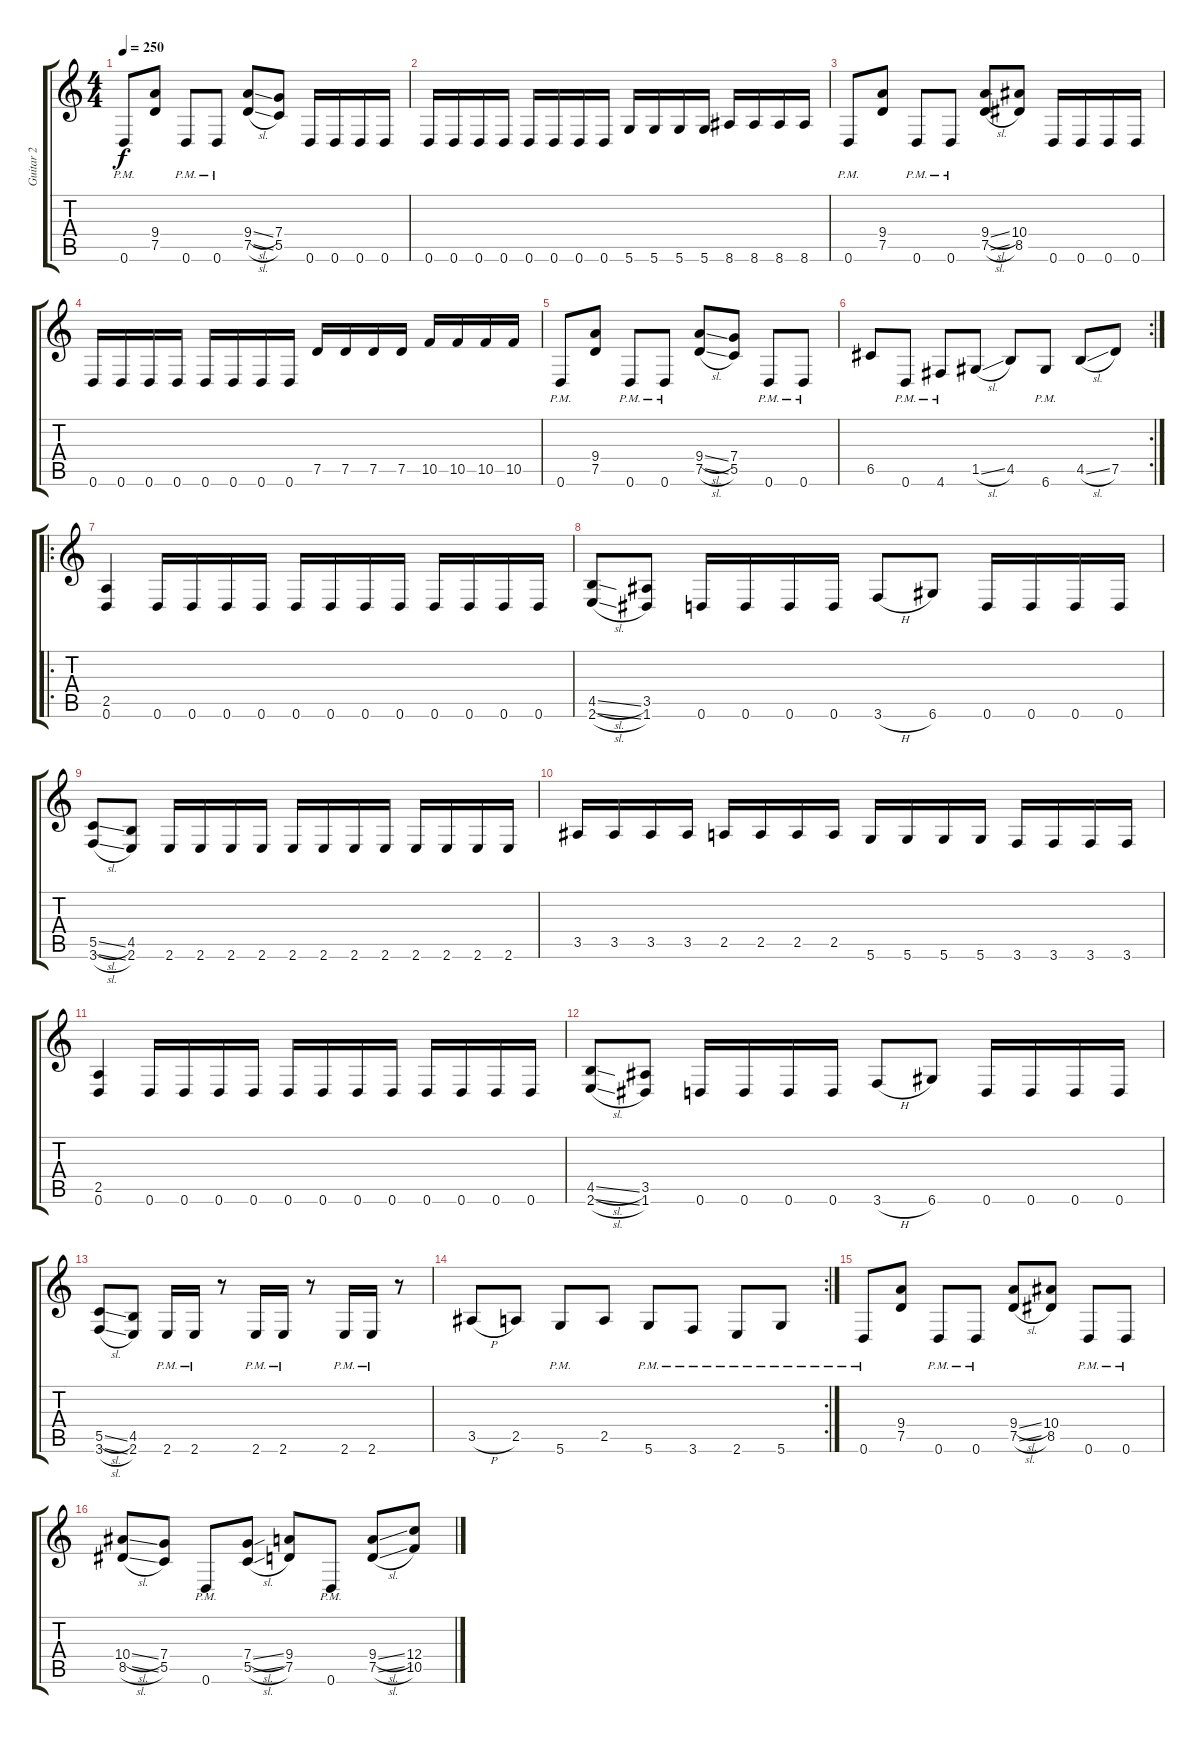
\track ("Guitar 2" "Guitar 2") {instrument distortionguitar}
\staff {score tabs}
\tuning (D4 A3 F3 C3 G2 D2) {hide}
\ts (4 4)
\tempo 250
\clef g2
\ks c
0.6{pm}.8{dy f} (9.4 7.5).8 0.6{pm}.8 0.6{pm}.8 (9.4{sl} 7.5{sl}).8 (7.4 5.5).8 0.6.16 0.6.16 0.6.16 0.6.16 |
0.6.16 0.6.16 0.6.16 0.6.16 0.6.16 0.6.16 0.6.16 0.6.16 5.6.16 5.6.16 5.6.16 5.6.16 8.6.16 8.6.16 8.6.16 8.6.16 |
0.6{pm}.8 (9.4 7.5).8 0.6{pm}.8 0.6{pm}.8 (9.4{sl} 7.5{sl}).8 (10.4 8.5).8 0.6.16 0.6.16 0.6.16 0.6.16 |
0.6.16 0.6.16 0.6.16 0.6.16 0.6.16 0.6.16 0.6.16 0.6.16 7.5.16 7.5.16 7.5.16 7.5.16 10.5.16 10.5.16 10.5.16 10.5.16 |
0.6{pm}.8 (9.4 7.5).8 0.6{pm}.8 0.6{pm}.8 (9.4{sl} 7.5{sl}).8 (7.4 5.5).8 0.6{pm}.8 0.6{pm}.8 |
\rc 2
6.5.8 0.6{pm}.8 4.6{pm}.8 1.5{sl}.8 4.5.8 6.6{pm}.8 4.5{sl}.8 7.5.8 |
\ro
(2.5 0.6).4 0.6.16 0.6.16 0.6.16 0.6.16 0.6.16 0.6.16 0.6.16 0.6.16 0.6.16 0.6.16 0.6.16 0.6.16 |
(4.5{sl} 2.6{sl}).8 (3.5 1.6).8 0.6.16 0.6.16 0.6.16 0.6.16 3.6{h}.8 6.6.8 0.6.16 0.6.16 0.6.16 0.6.16 |
(5.5{sl} 3.6{sl}).8 (4.5 2.6).8 2.6.16 2.6.16 2.6.16 2.6.16 2.6.16 2.6.16 2.6.16 2.6.16 2.6.16 2.6.16 2.6.16 2.6.16 |
3.5.16 3.5.16 3.5.16 3.5.16 2.5.16 2.5.16 2.5.16 2.5.16 5.6.16 5.6.16 5.6.16 5.6.16 3.6.16 3.6.16 3.6.16 3.6.16 |
(2.5 0.6).4 0.6.16 0.6.16 0.6.16 0.6.16 0.6.16 0.6.16 0.6.16 0.6.16 0.6.16 0.6.16 0.6.16 0.6.16 |
(4.5{sl} 2.6{sl}).8 (3.5 1.6).8 0.6.16 0.6.16 0.6.16 0.6.16 3.6{h}.8 6.6.8 0.6.16 0.6.16 0.6.16 0.6.16 |
(5.5{sl} 3.6{sl}).8 (4.5 2.6).8 2.6{pm}.16 2.6{pm}.16 r.8 2.6{pm}.16 2.6{pm}.16 r.8 2.6{pm}.16 2.6{pm}.16 r.8 |
\rc 2
3.5{h}.8 2.5.8 5.6{pm}.8 2.5.8 5.6{pm}.8 3.6{pm}.8 2.6{pm}.8 5.6{pm}.8 |
0.6{pm}.8 (9.4 7.5).8 0.6{pm}.8 0.6{pm}.8 (9.4{sl} 7.5{sl}).8 (10.4 8.5).8 0.6{pm}.8 0.6{pm}.8 |
(10.4{sl} 8.5{sl}).8 (7.4 5.5).8 0.6{pm}.8 (7.4{sl} 5.5{sl}).8 (9.4 7.5).8 0.6{pm}.8 (9.4{sl} 7.5{sl}).8 (12.4 10.5).8
